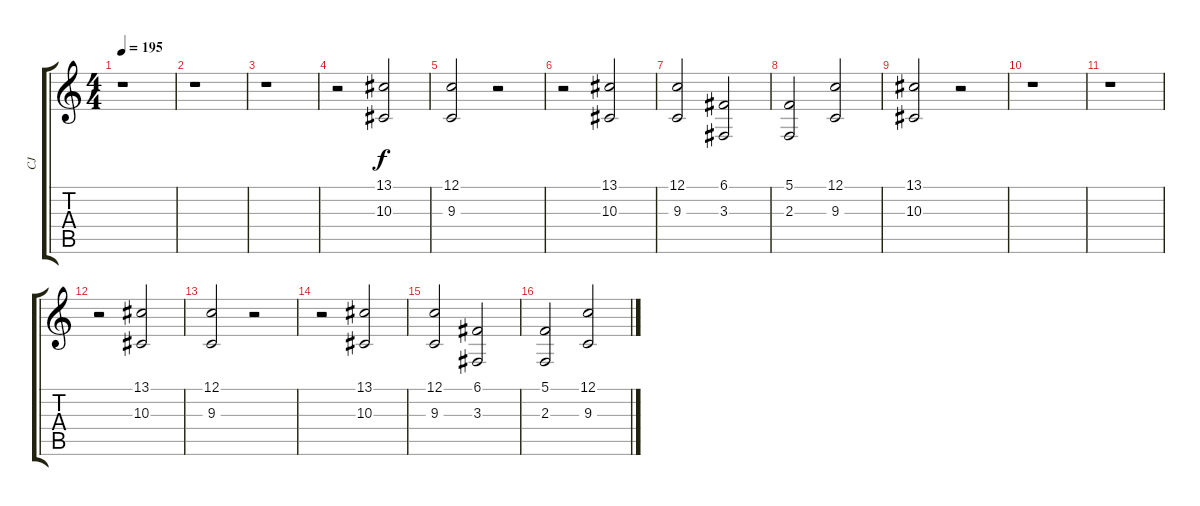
\track ("CJ" "CJ") {instrument stringensemble1}
\staff {score tabs}
\tuning (C4 G3 Eb3 Bb2 F2 C2) {hide}
\ts (4 4)
\tempo 195
\clef g2
\ks c
r.1{dy f} |
r.1 |
r.1 |
r.2 (13.1 10.3).2{volume 12} |
(12.1 9.3).2 r.2 |
r.2 (13.1 10.3).2 |
(12.1 9.3).2 (6.1 3.3).2 |
(5.1 2.3).2 (12.1 9.3).2 |
(13.1 10.3).2 r.2 |
r.1 |
r.1 |
r.2 (13.1 10.3).2 |
(12.1 9.3).2 r.2 |
r.2 (13.1 10.3).2 |
(12.1 9.3).2 (6.1 3.3).2 |
(5.1 2.3).2 (12.1 9.3).2
